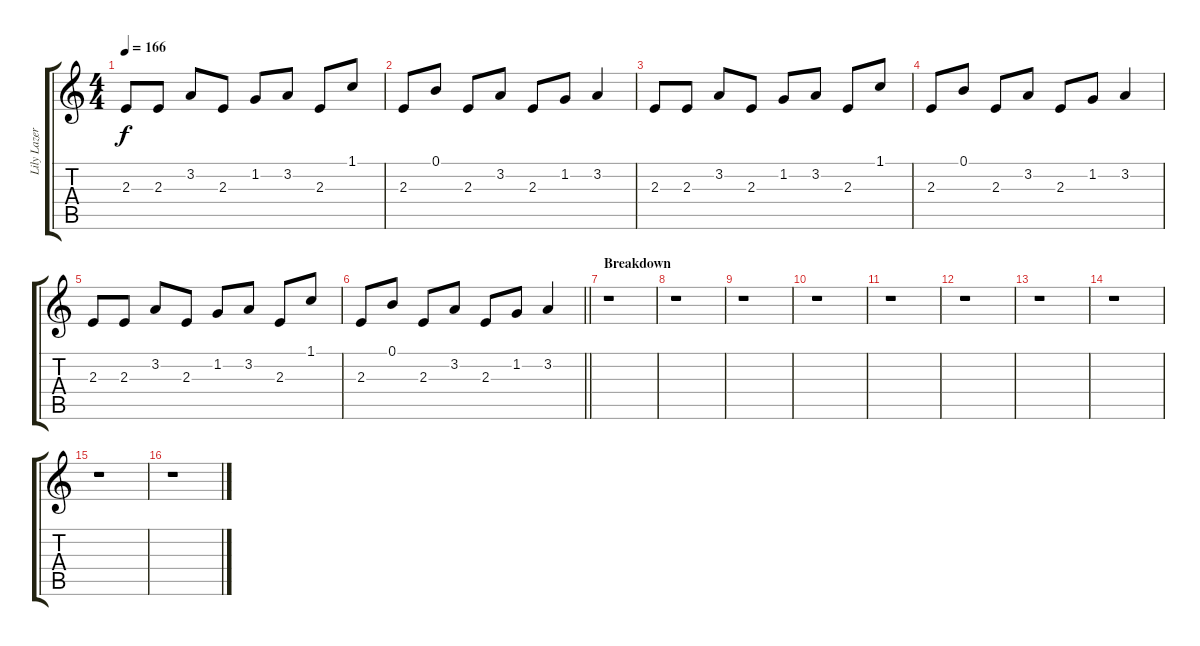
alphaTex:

\track ("Lily Lazer (Guitar)" "Lily Lazer") {instrument distortionguitar}
\staff {score tabs}
\tuning (B3 Gb3 D3 A2 E2 B1) {hide}
\ts (4 4)
\tempo 166
\clef g2
\ks c
2.3.8{dy f} 2.3.8 3.2.8 2.3.8 1.2.8 3.2.8 2.3.8 1.1.8 |
2.3.8 0.1.8 2.3.8 3.2.8 2.3.8 1.2.8 3.2.4 |
2.3.8{balance 16} 2.3.8 3.2.8 2.3.8 1.2.8 3.2.8 2.3.8 1.1.8 |
2.3.8 0.1.8 2.3.8 3.2.8 2.3.8 1.2.8 3.2.4 |
2.3.8 2.3.8 3.2.8 2.3.8 1.2.8 3.2.8 2.3.8 1.1.8 |
\barLineRight lightlight
2.3.8 0.1.8 2.3.8 3.2.8 2.3.8 1.2.8 3.2.4 |
\section ("" "Breakdown")
r.1 |
r.1 |
r.1 |
r.1 |
r.1 |
r.1 |
r.1 |
r.1 |
r.1 |
r.1
